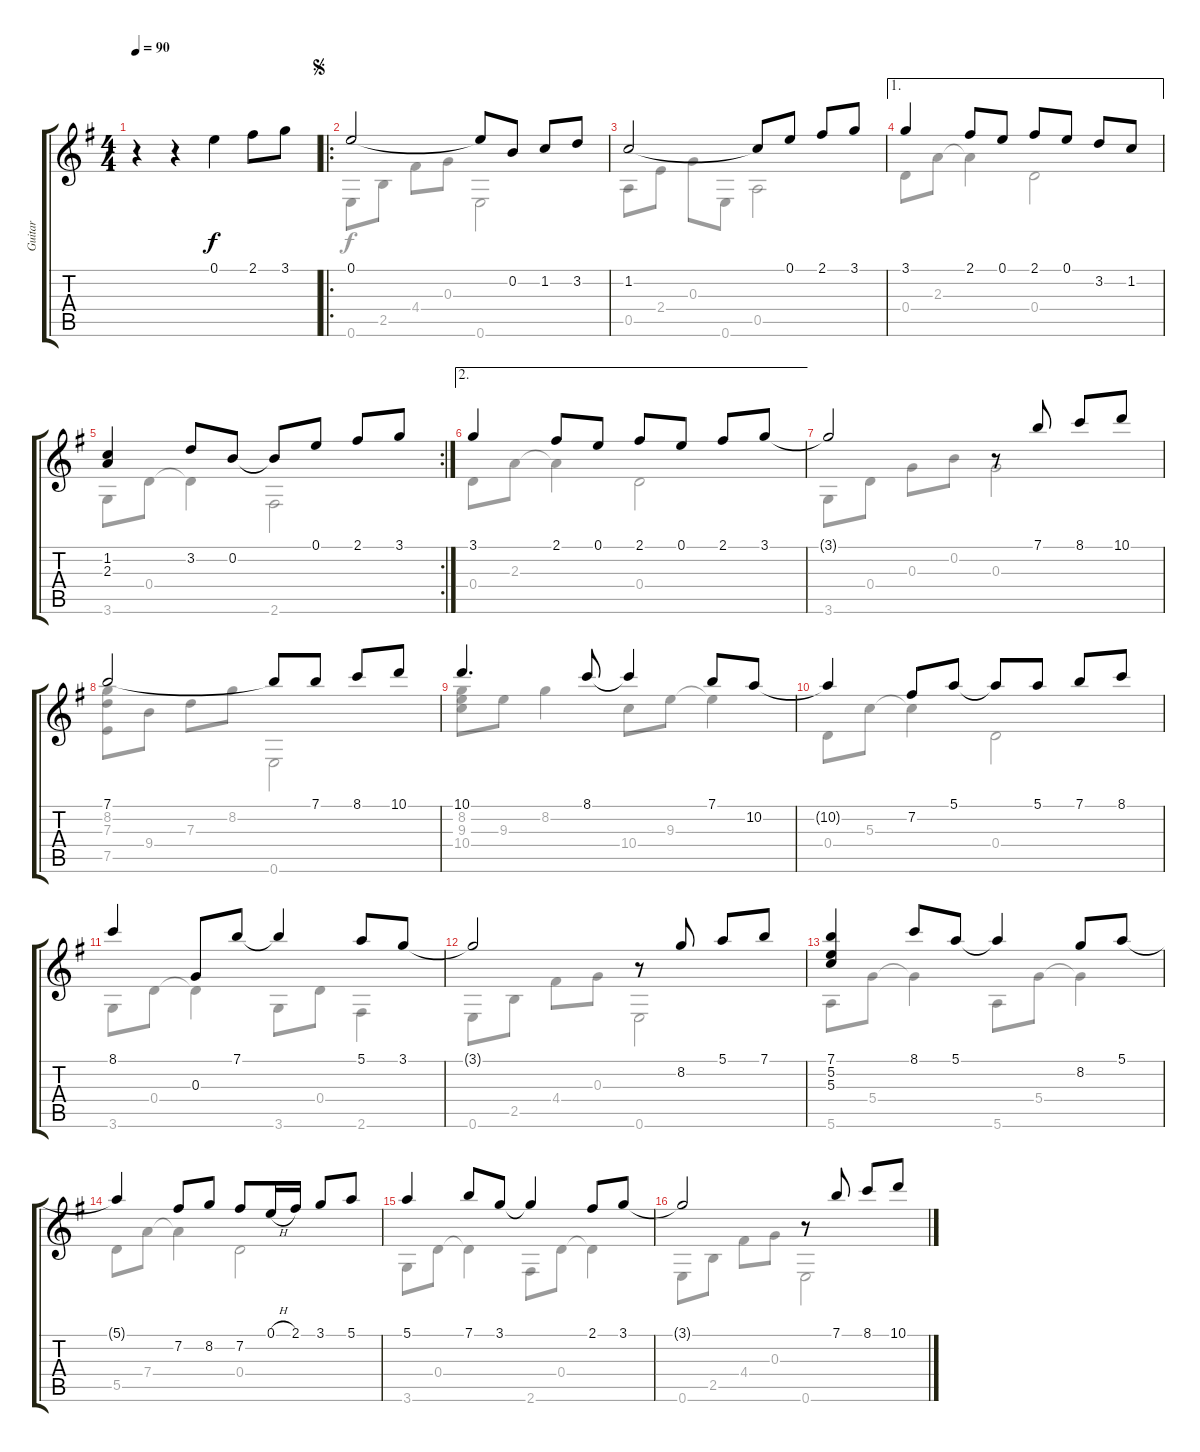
\track ("Guitar" "Guitar") {instrument acousticguitarsteel}
\staff {score tabs}
\tuning (E4 B3 G3 D3 A2 E2) {hide}
\voice
\ts (4 4)
\tempo 90
\clef g2
\ks g
r.4{dy f instrument acousticguitarsteel} r.4 0.1.4 2.1.8 3.1.8 |
\ro
\jump segno
0.1.2 0.1{t}.8 0.2.8 1.2.8 3.2.8 |
1.2.2 1.2{t}.8 0.1.8 2.1.8 3.1.8 |
\ae 1
3.1.4 2.1.8 0.1.8 2.1.8 0.1.8 3.2.8 1.2.8 |
\rc 2
(1.2 2.3).4 3.2.8 0.2.8 0.2{t}.8 0.1.8 2.1.8 3.1.8 |
\ae 2
3.1.4 2.1.8 0.1.8 2.1.8 0.1.8 2.1.8 3.1.8 |
3.1{t}.2 r.8 7.1.8 8.1.8 10.1.8 |
7.1.2 7.1{t}.8 7.1.8 8.1.8 10.1.8 |
10.1.4{d} 8.1.8 8.1{t}.4 7.1.8 10.2.8 |
10.2{t}.4 7.2.8 5.1.8 5.1{t}.8 5.1.8 7.1.8 8.1.8 |
8.1.4 0.3.8 7.1.8 7.1{t}.4 5.1.8 3.1.8 |
3.1{t}.2 r.8 8.2.8 5.1.8 7.1.8 |
(7.1 5.2 5.3).4 8.1.8 5.1.8 5.1{t}.4 8.2.8 5.1.8 |
5.1{t}.4 7.2.8 8.2.8 7.2.8 0.1{h}.16 2.1.16 3.1.8 5.1.8 |
5.1.4 7.1.8 3.1.8 3.1{t}.4 2.1.8 3.1.8 |
3.1{t}.2 r.8 7.1.8 8.1.8 10.1.8
\voice
\clef g2
\ottava regular
\simile none
\ks g
|
0.6.8 2.5.8 4.4.8 0.3.8 0.6.2 |
0.5.8 2.4.8 0.3.8 0.6.8 0.5.2 |
0.4.8 2.3.8 2.3{t}.4 0.4.2 |
3.6.8 0.4.8 0.4{t}.4 2.6.2 |
0.4.8 2.3.8 2.3{t}.4 0.4.2 |
3.6.8 0.4.8 0.3.8 0.2.8 0.3.2 |
(8.2 7.3 7.5).8 9.4.8 7.3.8 8.2.8 0.6.2 |
(8.2 9.3 10.4).8 9.3.8 8.2.4 10.4.8 9.3.8 9.3{t}.4 |
0.4.8 5.3.8 5.3{t}.4 0.4.2 |
3.6.8 0.4.8 0.4{t}.4 3.6.8 0.4.8 2.6.4 |
0.6.8 2.5.8 4.4.8 0.3.8 0.6.2 |
5.6.8 5.4.8 5.4{t}.4 5.6.8 5.4.8 5.4{t}.4 |
5.5.8 7.4.8 7.4{t}.4 0.4.2 |
3.6.8 0.4.8 0.4{t}.4 2.6.8 0.4.8 0.4{t}.4 |
0.6.8 2.5.8 4.4.8 0.3.8 0.6.2
